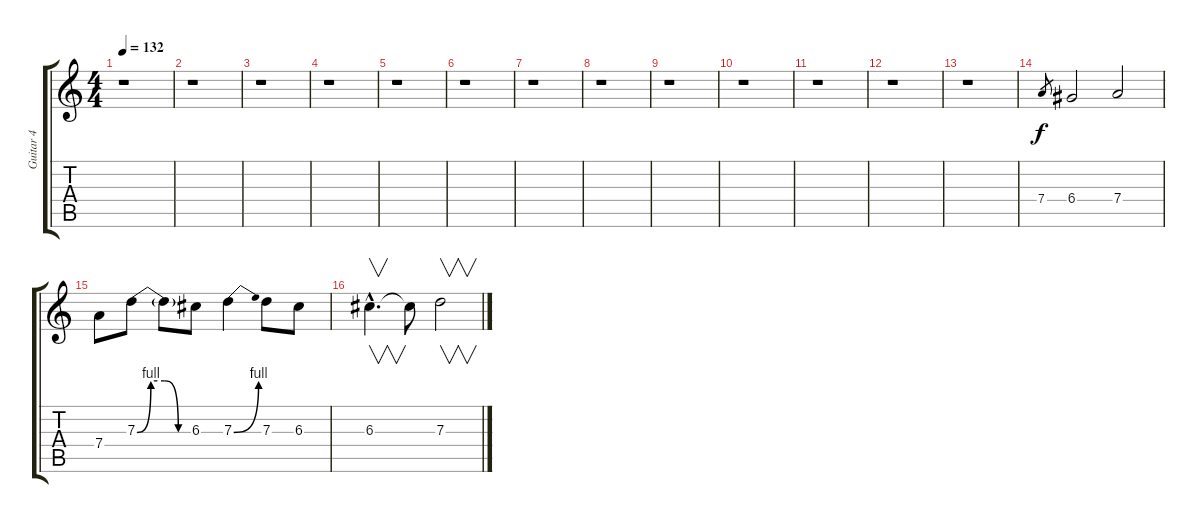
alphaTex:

\track ("Guitar 4" "Guitar 4") {instrument distortionguitar}
\staff {score tabs}
\tuning (E4 B3 G3 D3 A2 E2) {hide}
\ts (4 4)
\tempo 132
\clef g2
\ks c
r.1{dy f} |
r.1 |
r.1 |
r.1 |
r.1 |
r.1 |
r.1 |
r.1 |
r.1 |
r.1 |
r.1 |
r.1 |
r.1 |
7.4.8{gr} 6.4.2 7.4.2 |
7.4.8 7.3{be (custom 0 0 15 4 30 4 45 0 60 0)}.8 7.3{t}.8 6.3.8 7.3{be (bend 0 0 60 4)}.4 7.3.8 6.3.8 |
6.3{hac}.4{v d} 6.3{t}.8 7.3.2{v}
